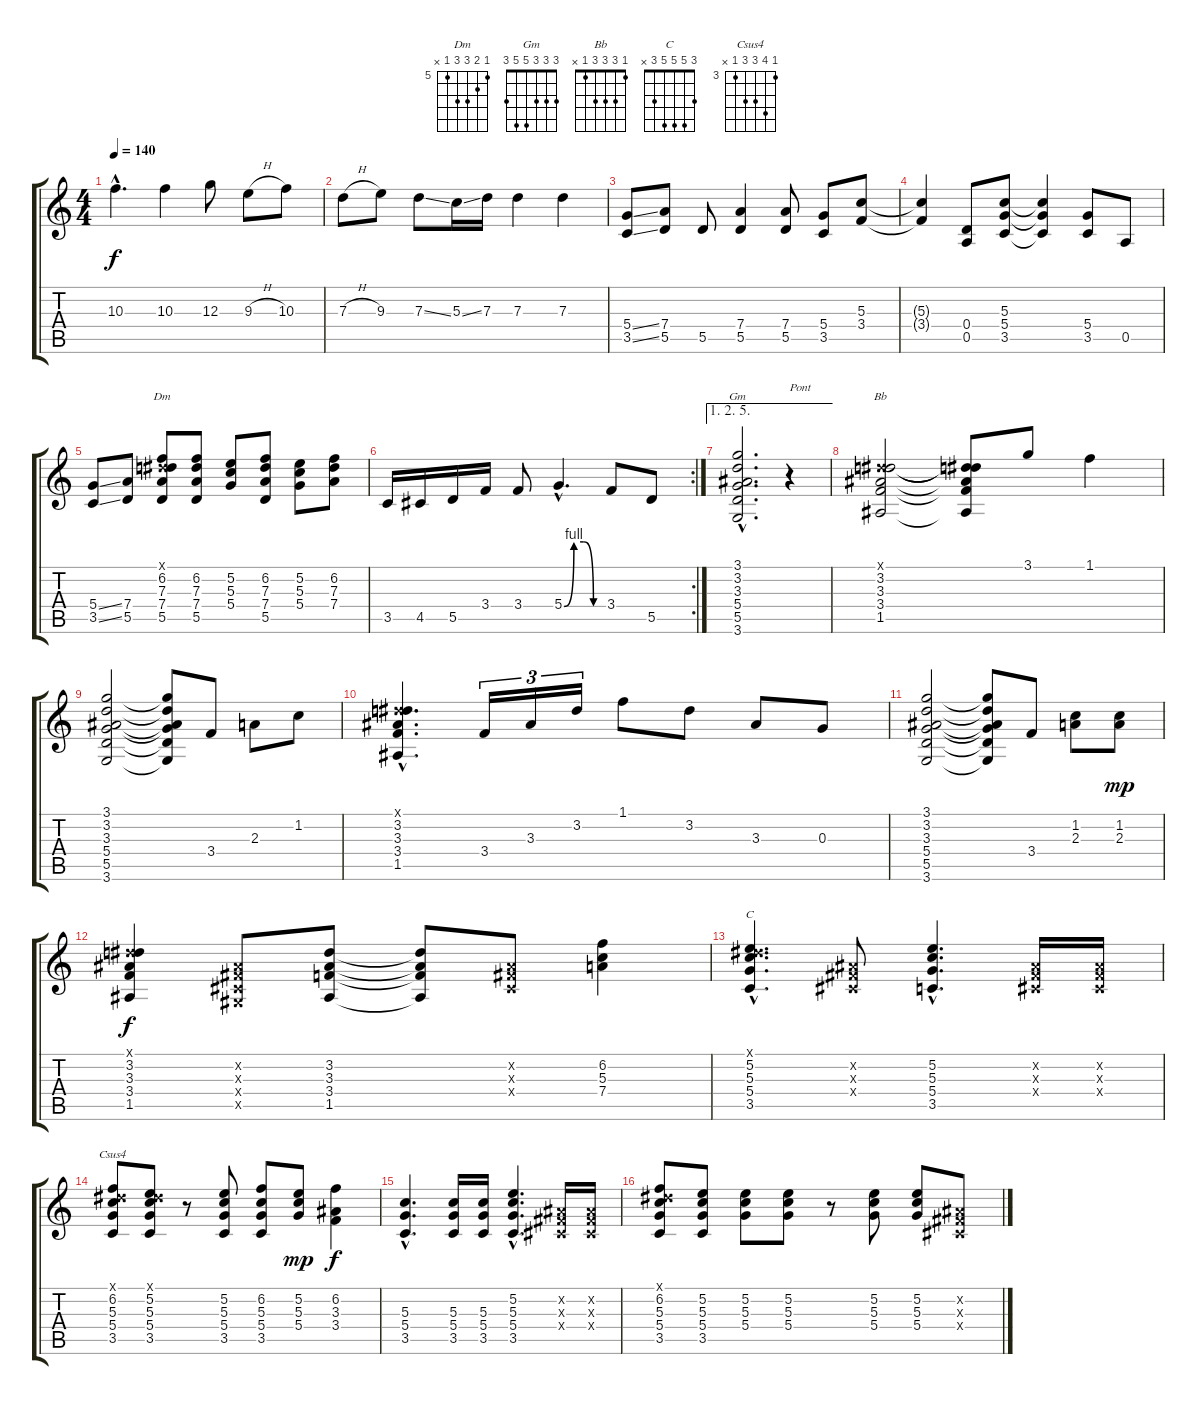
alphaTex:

\track "" {instrument distortionguitar}
\staff {score tabs}
\tuning (E4 B3 G3 D3 A2 E2) {hide}
\chord ("Dm" 5 6 7 7 5 x) {firstfret 5}
\chord ("Gm" 3 3 3 5 5 3)
\chord ("Bb" 1 3 3 3 1 x)
\chord ("C" 3 5 5 5 3 x)
\chord ("Csus4" 3 6 5 5 3 x) {firstfret 3}
\ts (4 4)
\tempo 140
\clef g2
\ks c
10.3{hac}.4{d dy f} 10.3.4 12.3.8 9.3{h}.8 10.3.8 |
7.3{h}.8 9.3.8 7.3{ss}.8 5.3{ss}.16 7.3.16 7.3.4 7.3.4 |
(5.4{ss} 3.5{ss}).8 (7.4 5.5).8 5.5.8 (7.4 5.5).4 (7.4 5.5).8 (5.4 3.5).8 (5.3 3.4).8 |
(5.3{t} 3.4{t}).4 (0.4 0.5).8 (5.3 5.4 3.5).8 (5.3{t} 5.4{t} 3.5{t}).4 (5.4 3.5).8 0.5.8 |
(5.4{ss} 3.5{ss}).8 (7.4 5.5).8 (-1.1{x} 6.2 7.3 7.4 5.5).8{ch "Dm"} (6.2 7.3 7.4 5.5).8 (5.2 5.3 5.4).8 (6.2 7.3 7.4 5.5).8 (5.2 5.3 5.4).8 (6.2 7.3 7.4).8 |
\rc 2
3.5.16 4.5.16 5.5.16 3.4.16 3.4.8 5.4{be (custom 0 0 15 4 30 4 45 0 60 0) hac}.4{d} 3.4.8 5.5.8 |
\ae (1 2 5)
(3.1{hac} 3.2{hac} 3.3{hac} 5.4{hac} 5.5{hac} 3.6{hac}).2{d ch "Gm"} r.4{txt "Pont"} |
(-1.1{x} 3.2 3.3 3.4 1.5).2{ch "Bb"} (-1.1{t} 3.2{t} 3.3{t} 3.4{t} 1.5{t}).8 3.1.8 1.1.4 |
(3.1 3.2 3.3 5.4 5.5 3.6).2 (3.1{t} 3.2{t} 3.3{t} 5.4{t} 5.5{t} 3.6{t}).8 3.4.8 2.3.8 1.2.8 |
(-1.1{hac x} 3.2{hac} 3.3{hac} 3.4{hac} 1.5{hac}).4{d} 3.4.16{tu (3 2)} 3.3.16{tu (3 2)} 3.2.16{tu (3 2)} 1.1.8 3.2.8 3.3.8 0.3.8 |
(3.1 3.2 3.3 5.4 5.5 3.6).2 (3.1{t} 3.2{t} 3.3{t} 5.4{t} 5.5{t} 3.6{t}).8 3.4.8 (1.2 2.3).8 (1.2 2.3).8{dy mp} |
(-1.1{x} 3.2 3.3 3.4 1.5).4{dy f} (-1.2{x} -1.3{x} -1.4{x} -1.5{x}).8 (3.2 3.3 3.4 1.5).8 (3.2{t} 3.3{t} 3.4{t} 1.5{t}).8 (-1.2{x} -1.3{x} -1.4{x}).8 (6.2 5.3 7.4).4 |
(-1.1{hac x} 5.2{hac} 5.3{hac} 5.4{hac} 3.5{hac}).4{d ch "C"} (-1.2{x} -1.3{x} -1.4{x}).8 (5.2{hac} 5.3{hac} 5.4{hac} 3.5{hac}).4{d} (-1.2{x} -1.3{x} -1.4{x}).16 (-1.2{x} -1.3{x} -1.4{x}).16 |
(-1.1{x} 6.2 5.3 5.4 3.5).8{ch "Csus4"} (-1.1{x} 5.2 5.3 5.4 3.5).8 r.8 (5.2 5.3 5.4 3.5).8 (6.2 5.3 5.4 3.5).8 (5.2 5.3 5.4).8{dy mp} (6.2 3.3 3.4).4{dy f} |
(5.3{hac} 5.4{hac} 3.5{hac}).4{d} (5.3 5.4 3.5).16 (5.3 5.4 3.5).16 (5.2{hac} 5.3{hac} 5.4{hac} 3.5{hac}).4{d} (-1.2{x} -1.3{x} -1.4{x}).16 (-1.2{x} -1.3{x} -1.4{x}).16 |
(-1.1{x} 6.2 5.3 5.4 3.5).8 (5.2 5.3 5.4 3.5).8 (5.2 5.3 5.4).8 (5.2 5.3 5.4).8 r.8 (5.2 5.3 5.4).8 (5.2 5.3 5.4).8 (-1.2{x} -1.3{x} -1.4{x}).8
